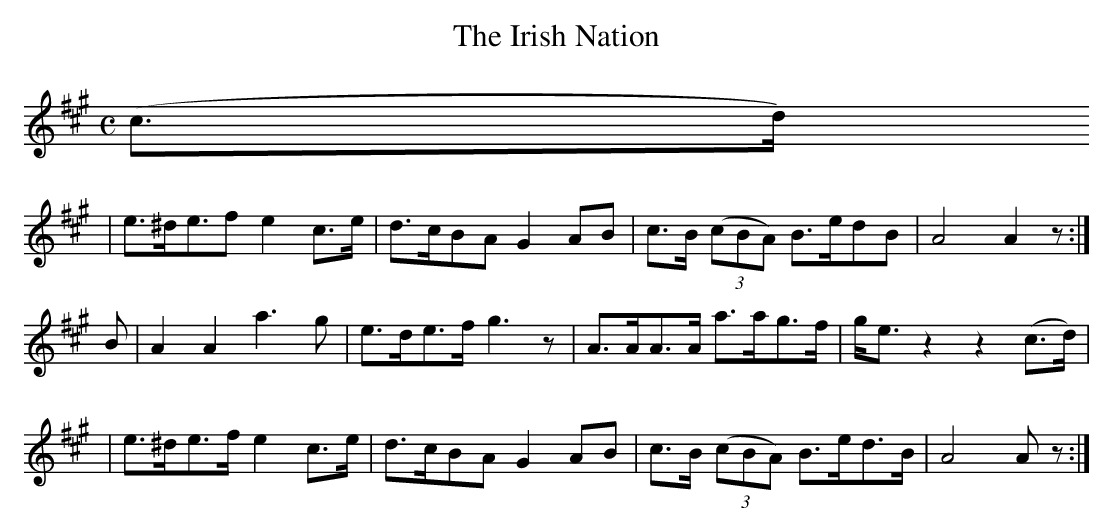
X:1
T: The Irish Nation
M: C
L: 1/8
K: A
(c>d)
| e>^de3/2f e2c>e | d>cBA G2AB | c>B ((3cBA) B>edB | A4 A2z :|
B
| A2A2 a3g | e>de>f g3z | A>AA>A a>ag>f | g<ez2 z2(c>d) |
| e>^de>f e2c>e | d>cBA G2AB | c>B ((3cBA) B>ed>B | A4 Az :|
